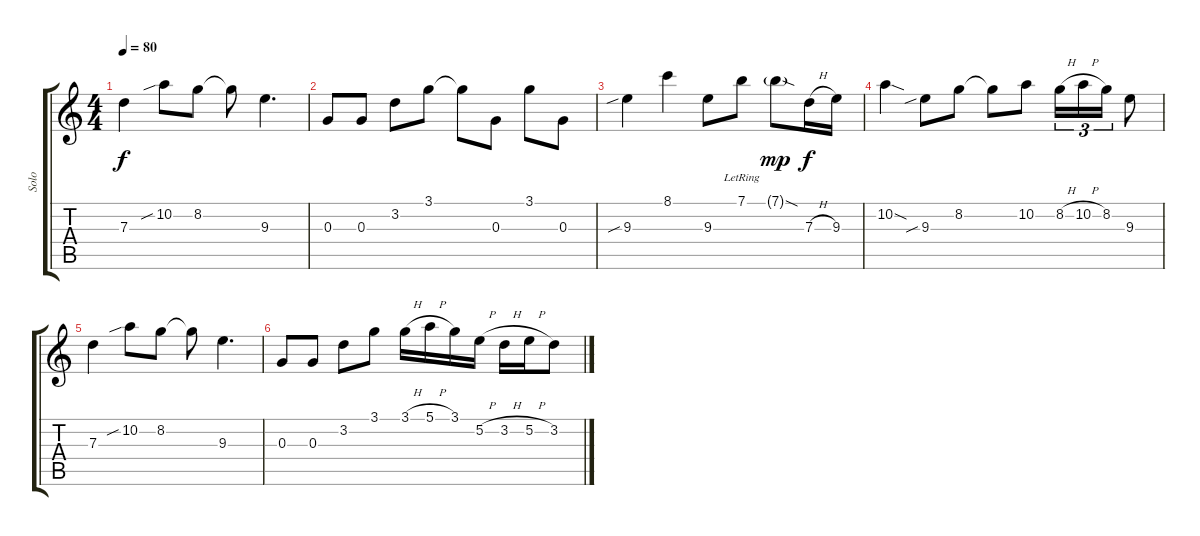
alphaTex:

\track ("Solo" "Solo") {instrument overdrivenguitar}
\staff {score tabs}
\tuning (E4 B3 G3 D3 A2 E2) {hide}
\ts (4 4)
\tempo 80
\clef g2
\ks c
7.3.4{dy f} 10.2{sib}.8 8.2.8 8.2{t}.8 9.3.4{d} |
0.3.8 0.3.8 3.2.8 3.1.8 3.1{t}.8 0.3.8 3.1.8 0.3.8 |
9.3{sib}.4{volume 0} 8.1.4 9.3.8 7.1{lr}.8 7.1{sod g}.8{dy mp} 7.3{h}.16{dy f} 9.3.16 |
10.2{sod}.4 9.3{sib}.8 8.2.8 8.2{t}.8 10.2.8 8.2{h}.16{tu (3 2)} 10.2{h}.16{tu (3 2)} 8.2.16{tu (3 2)} 9.3.8 |
7.3.4 10.2{sib}.8 8.2.8 8.2{t}.8 9.3.4{d} |
0.3.8 0.3.8 3.2.8 3.1.8 3.1{h}.16 5.1{h}.16 3.1.16 5.2{h}.16 3.2{h}.16 5.2{h}.16 3.2.8
